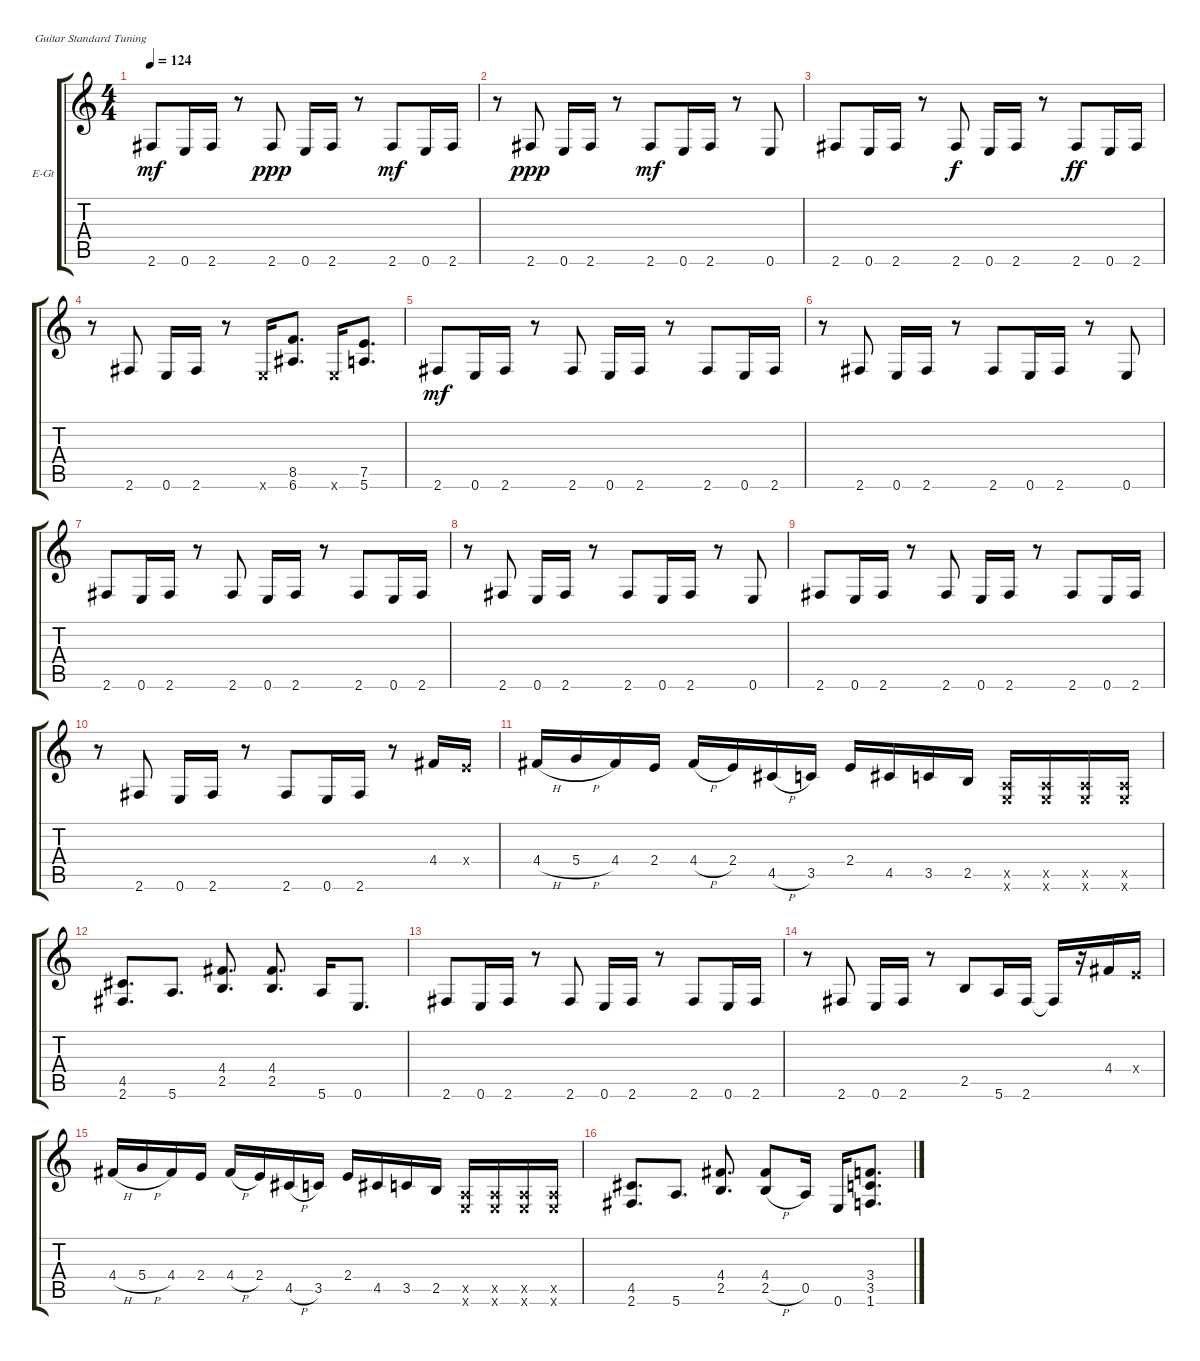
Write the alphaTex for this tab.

\defaultSystemsLayout 4
\bracketExtendMode groupsimilarinstruments
\firstSystemTrackNameOrientation horizontal
\otherSystemsTrackNameOrientation horizontal
\track ("Glen Drover" "E-Gt") {instrument distortionguitar}
\staff {score tabs}
\tuning (E4 B3 G3 D3 A2 E2)
\ts (4 4)
\tempo 124
\clef g2
\ks c
2.6.8{dy mf instrument distortionguitar} 0.6.16 2.6.16 r.8 2.6.8{dy ppp} 0.6.16 2.6.16 r.8 2.6.8{dy mf} 0.6.16 2.6.16 |
r.8 2.6.8{dy ppp} 0.6.16 2.6.16 r.8 2.6.8{dy mf} 0.6.16 2.6.16 r.8 0.6.8 |
2.6.8 0.6.16 2.6.16 r.8 2.6.8{dy f} 0.6.16 2.6.16 r.8 2.6.8{dy ff} 0.6.16 2.6.16 |
r.8 2.6.8 0.6.16 2.6.16 r.8 0.6{x}.16 (6.6 8.5).8{d} 0.6{x}.16 (5.6 7.5).8{d} |
2.6.8{dy mf} 0.6.16 2.6.16 r.8 2.6.8 0.6.16 2.6.16 r.8 2.6.8 0.6.16 2.6.16 |
r.8 2.6.8 0.6.16 2.6.16 r.8 2.6.8 0.6.16 2.6.16 r.8 0.6.8 |
2.6.8 0.6.16 2.6.16 r.8 2.6.8 0.6.16 2.6.16 r.8 2.6.8 0.6.16 2.6.16 |
r.8 2.6.8 0.6.16 2.6.16 r.8 2.6.8 0.6.16 2.6.16 r.8 0.6.8 |
2.6.8 0.6.16 2.6.16 r.8 2.6.8 0.6.16 2.6.16 r.8 2.6.8 0.6.16 2.6.16 |
r.8 2.6.8 0.6.16 2.6.16 r.8 2.6.8 0.6.16 2.6.16 r.8 4.4.16 2.4{x}.16 |
4.4{h}.16 5.4{h}.16 4.4.16 2.4.16 4.4{h}.16 2.4.16 4.5{h}.16 3.5.16 2.4.16 4.5.16 3.5.16 2.5.16 (0.6{x} 0.5{x}).16 (0.6{x} 0.5{x}).16 (0.5{x} 0.6{x}).16 (0.6{x} 0.5{x}).16 |
(4.5 2.6).8{d} 5.6.8{d} (2.5 4.4).8{d} (2.5 4.4).8{d} 5.6.16 0.6.8{d} |
2.6.8 0.6.16 2.6.16 r.8 2.6.8 0.6.16 2.6.16 r.8 2.6.8 0.6.16 2.6.16 |
r.8 2.6.8 0.6.16 2.6.16 r.8 2.5.8 5.6.16 2.6.16 2.6{t}.16 r.16 4.4.16 2.4{x}.16 |
4.4{h}.16 5.4{h}.16 4.4.16 2.4.16 4.4{h}.16 2.4.16 4.5{h}.16 3.5.16 2.4.16 4.5.16 3.5.16 2.5.16 (0.5{x} 0.6{x}).16 (0.6{x} 0.5{x}).16 (0.5{x} 0.6{x}).16 (0.6{x} 0.5{x}).16 |
(4.5 2.6).8{d} 5.6.8{d} (2.5 4.4).8{d} (2.5{h} 4.4).8 0.5.16 0.6.16 (3.5 1.6 3.4).8{d}
